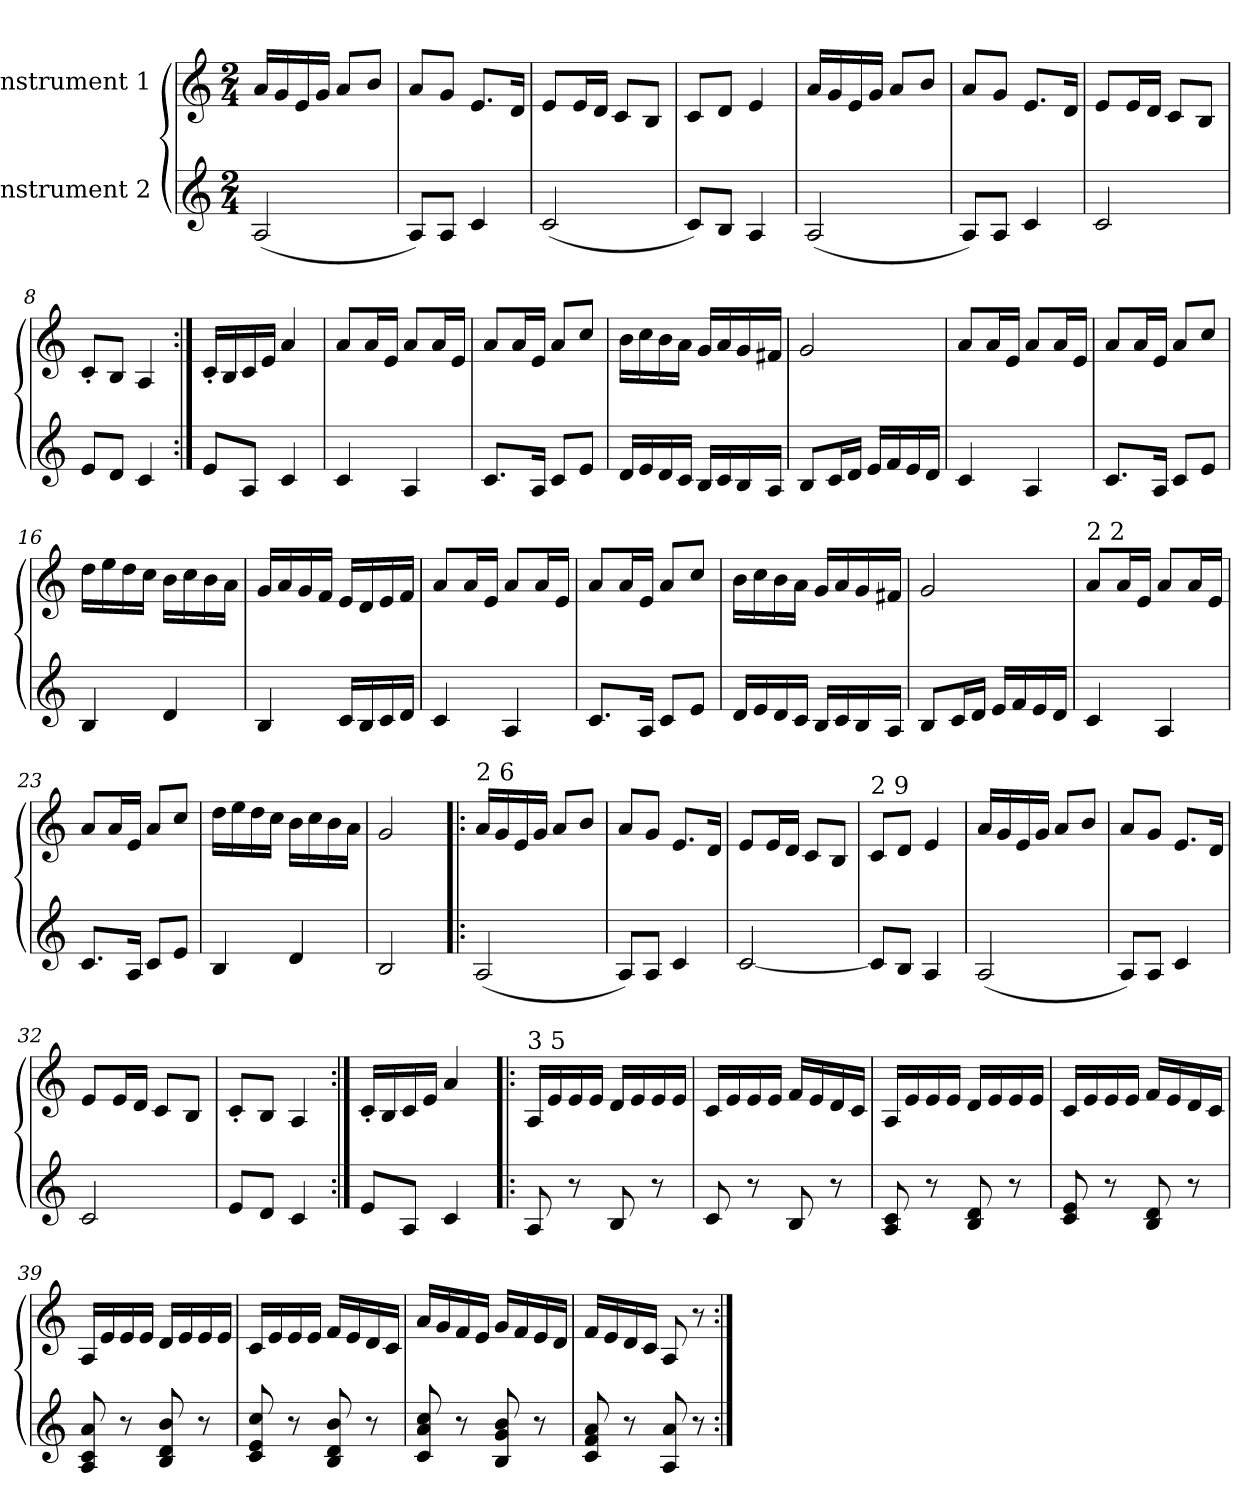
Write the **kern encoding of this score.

**kern	**kern
*part2	*part1
*staff2	*staff1
*I"Instrument 2	*I"Instrument 1
*clefG2	*clefG2
*k[]	*k[]
*M2/4	*M2/4
*MM122	*MM122
=1	=1
(<2A/	16a/LL
.	16g/
.	16e/
.	16g/JJ
.	8a/L
.	8b/J
=2	=2
8A/L)	8a/L
8A/J	8g/J
4c/	8.e/L
.	16d/Jk
=3	=3
(<2c/	8e/L
.	16e/L
.	16d/JJ
.	8c/L
.	8B/J
=4	=4
8c/L)	8c/L
8B/J	8d/J
4A/	4e/
=5	=5
(<2A/	16a/LL
.	16g/
.	16e/
.	16g/JJ
.	8a/L
.	8b/J
=6	=6
8A/L)	8a/L
8A/J	8g/J
4c/	8.e/L
.	16d/Jk
=7	=7
2c/	8e/L
.	16e/L
.	16d/JJ
.	8c/L
.	8B/J
!!LO:LB:g=z
=8	=8
8e/L	8c'/L
8d/J	8B/J
4c/	4A/
=9:|!	=9:|!
8e/L	16c'/LL
.	16B/
8A/J	16c/
.	16e/JJ
4c/	4a/
=10	=10
4c/	8a/L
.	16a/L
.	16e/JJ
4A/	8a/L
.	16a/L
.	16e/JJ
=11	=11
8.c/L	8a/L
.	16a/L
16A/Jk	16e/JJ
8c/L	8a/L
8e/J	8cc/J
=12	=12
16d/LL	16b\LL
16e/	16cc\
16d/	16b\
16c/JJ	16a\JJ
16B/LL	16g/LL
16c/	16a/
16B/	16g/
16A/JJ	16f#X/JJ
=13	=13
8B/L	2g/
16c/L	.
16d/JJ	.
16e/LL	.
16f/	.
16e/	.
16d/JJ	.
=14	=14
4c/	8a/L
.	16a/L
.	16e/JJ
4A/	8a/L
.	16a/L
.	16e/JJ
!!LO:LB:g=z
=15	=15
8.c/L	8a/L
.	16a/L
16A/Jk	16e/JJ
8c/L	8a/L
8e/J	8cc/J
=16	=16
4B/	16dd\LL
.	16ee\
.	16dd\
.	16cc\JJ
4d/	16b\LL
.	16cc\
.	16b\
.	16a\JJ
=17	=17
4B/	16g/LL
.	16a/
.	16g/
.	16f/JJ
16c/LL	16e/LL
16B/	16d/
16c/	16e/
16d/JJ	16f/JJ
=18	=18
4c/	8a/L
.	16a/L
.	16e/JJ
4A/	8a/L
.	16a/L
.	16e/JJ
=19	=19
8.c/L	8a/L
.	16a/L
16A/Jk	16e/JJ
8c/L	8a/L
8e/J	8cc/J
=20	=20
16d/LL	16b\LL
16e/	16cc\
16d/	16b\
16c/JJ	16a\JJ
16B/LL	16g/LL
16c/	16a/
16B/	16g/
16A/JJ	16f#X/JJ
=21	=21
8B/L	2g/
16c/L	.
16d/JJ	.
16e/LL	.
16f/	.
16e/	.
16d/JJ	.
!!LO:LB:g=z
=22	=22
!	!LO:TX:a:t=2 2
4c/	8a/L
.	16a/L
.	16e/JJ
4A/	8a/L
.	16a/L
.	16e/JJ
=23	=23
8.c/L	8a/L
.	16a/L
16A/Jk	16e/JJ
8c/L	8a/L
8e/J	8cc/J
=24	=24
4B/	16dd\LL
.	16ee\
.	16dd\
.	16cc\JJ
4d/	16b\LL
.	16cc\
.	16b\
.	16a\JJ
=25	=25
2B/	2g/
=26!|:	=26!|:
!	!LO:TX:a:t=2 6
(<2A/	16a/LL
.	16g/
.	16e/
.	16g/JJ
.	8a/L
.	8b/J
=27	=27
8A/L)	8a/L
8A/J	8g/J
4c/	8.e/L
.	16d/Jk
=28	=28
[2c/	8e/L
.	16e/L
.	16d/JJ
.	8c/L
.	8B/J
!!LO:LB:g=z
=29	=29
!	!LO:TX:a:t=2 9
8c/L]	8c/L
8B/J	8d/J
4A/	4e/
=30	=30
(<2A/	16a/LL
.	16g/
.	16e/
.	16g/JJ
.	8a/L
.	8b/J
=31	=31
8A/L)	8a/L
8A/J	8g/J
4c/	8.e/L
.	16d/Jk
=32	=32
2c/	8e/L
.	16e/L
.	16d/JJ
.	8c/L
.	8B/J
=33	=33
8e/L	8c'/L
8d/J	8B/J
4c/	4A/
=34:|!	=34:|!
8e/L	16c'/LL
.	16B/
8A/J	16c/
.	16e/JJ
4c/	4a/
=35!|:	=35!|:
!	!LO:TX:a:t=3 5
8A/	16A/LL
.	16e/
8r	16e/
.	16e/JJ
8B/	16d/LL
.	16e/
8r	16e/
.	16e/JJ
!!LO:LB:g=z
=36	=36
8c/	16c/LL
.	16e/
8r	16e/
.	16e/JJ
8B/	16f/LL
.	16e/
8r	16d/
.	16c/JJ
=37	=37
8A/ 8c/	16A/LL
.	16e/
8r	16e/
.	16e/JJ
8B/ 8d/	16d/LL
.	16e/
8r	16e/
.	16e/JJ
=38	=38
8c/ 8e/	16c/LL
.	16e/
8r	16e/
.	16e/JJ
8B/ 8d/	16f/LL
.	16e/
8r	16d/
.	16c/JJ
=39	=39
8A/ 8c/ 8a/	16A/LL
.	16e/
8r	16e/
.	16e/JJ
8B/ 8d/ 8b/	16d/LL
.	16e/
8r	16e/
.	16e/JJ
=40	=40
8c/ 8e/ 8cc/	16c/LL
.	16e/
8r	16e/
.	16e/JJ
8B/ 8d/ 8b/	16f/LL
.	16e/
8r	16d/
.	16c/JJ
=41	=41
8c/ 8a/ 8cc/	16a/LL
.	16g/
8r	16f/
.	16e/JJ
8B/ 8g/ 8b/	16g/LL
.	16f/
8r	16e/
.	16d/JJ
=42	=42
8c/ 8f/ 8a/	16f/LL
.	16e/
8r	16d/
.	16c/JJ
8A/ 8a/	8A/
8r	8r
=:|!	=:|!
*-	*-
